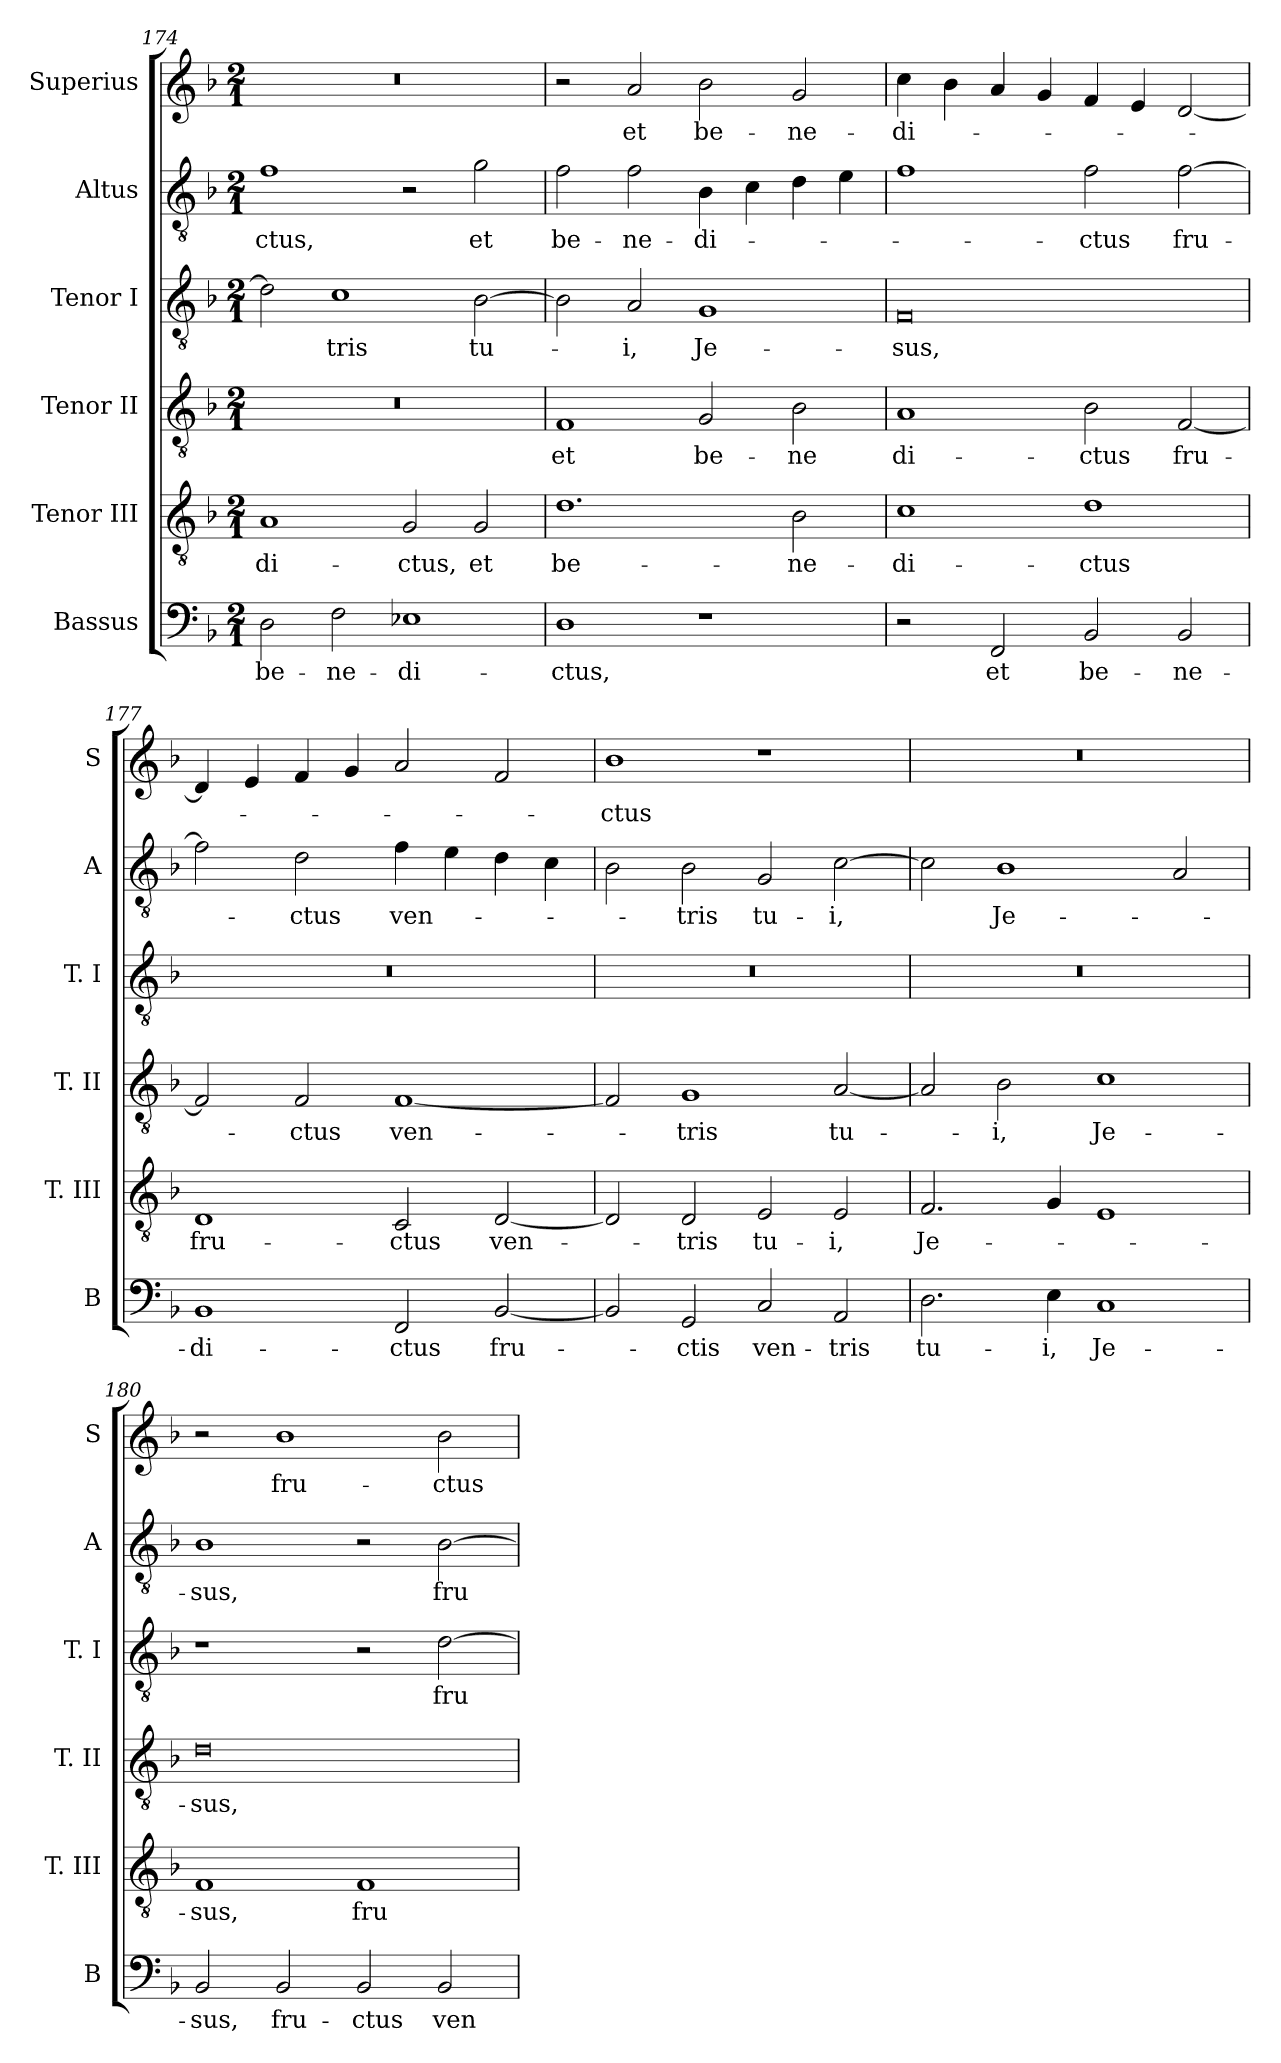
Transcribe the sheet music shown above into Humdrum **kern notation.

**kern	**text	**kern	**text	**kern	**text	**kern	**text	**kern	**text	**kern	**text
*part6	*part6	*part5	*part5	*part4	*part4	*part3	*part3	*part2	*part2	*part1	*part1
*staff6	*staff6	*staff5	*staff5	*staff4	*staff4	*staff3	*staff3	*staff2	*staff2	*staff1	*staff1
*I"Bassus	*	*I"Tenor III	*	*I"Tenor II	*	*I"Tenor I	*	*I"Altus	*	*I"Superius	*
*I'B	*	*I'T. III	*	*I'T. II	*	*I'T. I	*	*I'A	*	*I'S	*
*clefF4	*	*clefGv2	*	*clefGv2	*	*clefGv2	*	*clefGv2	*	*clefG2	*
*k[b-]	*	*k[b-]	*	*k[b-]	*	*k[b-]	*	*k[b-]	*	*k[b-]	*
*F:	*	*F:	*	*F:	*	*F:	*	*F:	*	*F:	*
*M2/1	*	*M2/1	*	*M2/1	*	*M2/1	*	*M2/1	*	*M2/1	*
=174	=174	=174	=174	=174	=174	=174	=174	=174	=174	=174	=174
2D	be-	1A	-di-	0r	.	2d]	.	1f	-ctus,	0r	.
2F	-ne-	.	.	.	.	1c	-tris	.	.	.	.
1E-X	-di-	2G	-ctus,	.	.	.	.	2r	.	.	.
.	.	2G	et	.	.	[2B-	tu-	2g	et	.	.
=175	=175	=175	=175	=175	=175	=175	=175	=175	=175	=175	=175
1D	-ctus,	1.d	be-	1F	et	2B-]	.	2f	be-	2r	.
.	.	.	.	.	.	2A	-i,	2f	-ne-	2a	et
1r	.	.	.	2G	be-	1G	Je-	4B-	-di-	2b-	be-
.	.	.	.	.	.	.	.	4c	.	.	.
.	.	2B-	-ne-	2B-	-ne	.	.	4d	.	2g	-ne-
.	.	.	.	.	.	.	.	4e	.	.	.
=176	=176	=176	=176	=176	=176	=176	=176	=176	=176	=176	=176
2r	.	1c	-di-	1A	di-	0F	-sus,	1f	.	4cc	-di-
.	.	.	.	.	.	.	.	.	.	4b-	.
2FF	et	.	.	.	.	.	.	.	.	4a	.
.	.	.	.	.	.	.	.	.	.	4g	.
2BB-	be-	1d	-ctus	2B-	-ctus	.	.	2f	-ctus	4f	.
.	.	.	.	.	.	.	.	.	.	4e	.
2BB-	-ne-	.	.	[2F	fru-	.	.	[2f	fru-	[2d	.
=177	=177	=177	=177	=177	=177	=177	=177	=177	=177	=177	=177
1BB-	-di-	1D	fru-	2F]	.	0r	.	2f]	.	4d]	.
.	.	.	.	.	.	.	.	.	.	4e	.
.	.	.	.	2F	-ctus	.	.	2d	-ctus	4f	.
.	.	.	.	.	.	.	.	.	.	4g	.
2FF	-ctus	2C	-ctus	[1F	ven-	.	.	4f	ven-	2a	.
.	.	.	.	.	.	.	.	4e	.	.	.
[2BB-	fru-	[2D	ven-	.	.	.	.	4d	.	2f	.
.	.	.	.	.	.	.	.	4c	.	.	.
=178	=178	=178	=178	=178	=178	=178	=178	=178	=178	=178	=178
2BB-]	.	2D]	.	2F]	.	0r	.	2B-	.	1b-	-ctus
2GG	-ctis	2D	-tris	1G	-tris	.	.	2B-	-tris	.	.
2C	ven-	2E	tu-	.	.	.	.	2G	tu-	1r	.
2AA	-tris	2E	-i,	[2A	tu-	.	.	[2c	-i,	.	.
=179	=179	=179	=179	=179	=179	=179	=179	=179	=179	=179	=179
2.D	tu-	2.F	Je-	2A]	.	0r	.	2c]	.	0r	.
.	.	.	.	2B-	-i,	.	.	1B-	Je-	.	.
4E	-i,	4G	.	.	.	.	.	.	.	.	.
1C	Je-	1E	.	1c	Je-	.	.	.	.	.	.
.	.	.	.	.	.	.	.	2A	.	.	.
=180	=180	=180	=180	=180	=180	=180	=180	=180	=180	=180	=180
2BB-	-sus,	1F	-sus,	0d	-sus,	1r	.	1B-	-sus,	2r	.
2BB-	fru-	.	.	.	.	.	.	.	.	1b-	fru-
2BB-	-ctus	1F	fru-	.	.	2r	.	2r	.	.	.
2BB-	ven-	.	.	.	.	[2d	fru-	[2B-	fru-	2b-	-ctus
=	=	=	=	=	=	=	=	=	=	=	=
*-	*-	*-	*-	*-	*-	*-	*-	*-	*-	*-	*-
